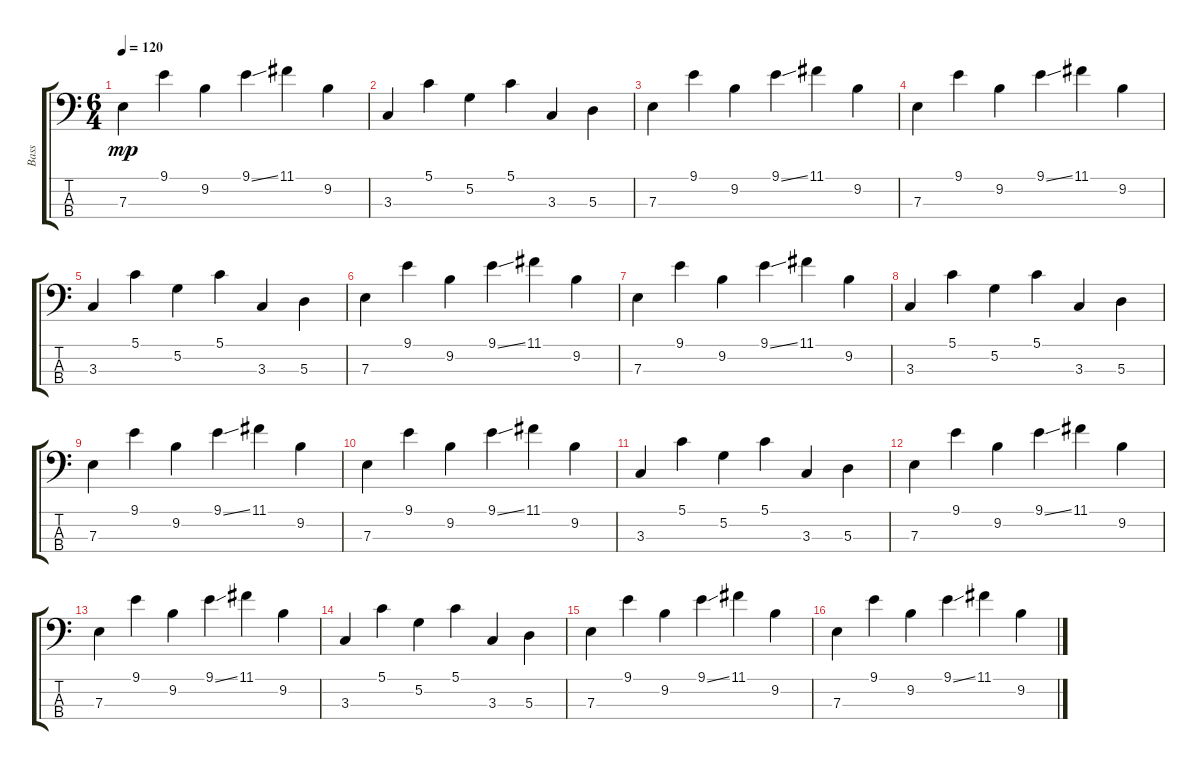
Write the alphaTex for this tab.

\track ("Bass" "Bass") {instrument electricbasspick}
\staff {score tabs}
\tuning (G2 D2 A1 E1) {hide}
\ts (6 4)
\tempo 120
\clef f4
\ks c
7.3.4{dy mp} 9.1.4 9.2.4 9.1{ss}.4 11.1.4 9.2.4 |
3.3.4 5.1.4 5.2.4 5.1.4 3.3.4 5.3.4 |
7.3.4 9.1.4 9.2.4 9.1{ss}.4 11.1.4 9.2.4 |
7.3.4 9.1.4 9.2.4 9.1{ss}.4 11.1.4 9.2.4 |
3.3.4 5.1.4 5.2.4 5.1.4 3.3.4 5.3.4 |
7.3.4 9.1.4 9.2.4 9.1{ss}.4 11.1.4 9.2.4 |
7.3.4 9.1.4 9.2.4 9.1{ss}.4 11.1.4 9.2.4 |
3.3.4 5.1.4 5.2.4 5.1.4 3.3.4 5.3.4 |
7.3.4 9.1.4 9.2.4 9.1{ss}.4 11.1.4 9.2.4 |
7.3.4 9.1.4 9.2.4 9.1{ss}.4 11.1.4 9.2.4 |
3.3.4 5.1.4 5.2.4 5.1.4 3.3.4 5.3.4 |
7.3.4 9.1.4 9.2.4 9.1{ss}.4 11.1.4 9.2.4 |
7.3.4 9.1.4 9.2.4 9.1{ss}.4 11.1.4 9.2.4 |
3.3.4 5.1.4 5.2.4 5.1.4 3.3.4 5.3.4 |
7.3.4 9.1.4 9.2.4 9.1{ss}.4 11.1.4 9.2.4 |
7.3.4 9.1.4 9.2.4 9.1{ss}.4 11.1.4 9.2.4
